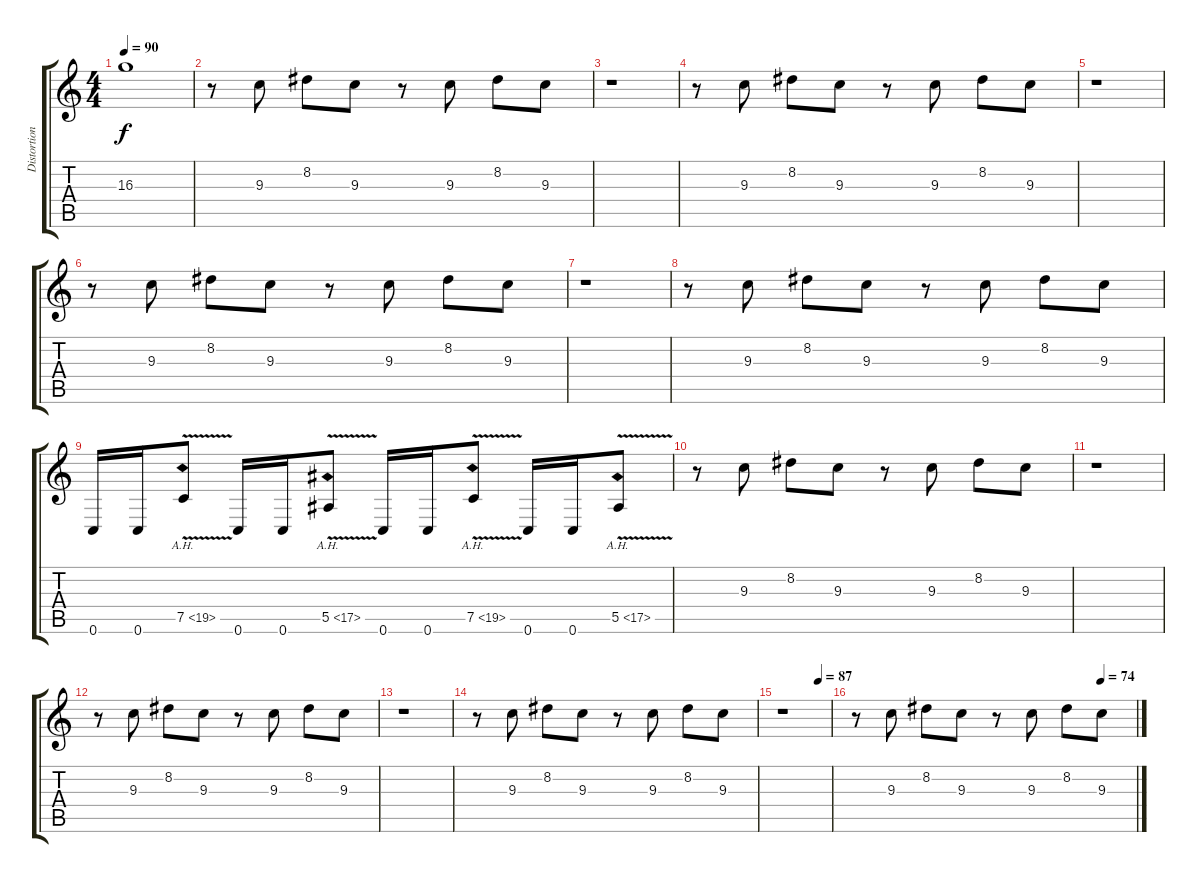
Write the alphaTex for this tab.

\track ("Distortion Guitar" "Distortion") {instrument distortionguitar}
\staff {score tabs}
\tuning (C4 G3 Eb3 Bb2 F2 C2) {hide}
\ts (4 4)
\tempo 90
\clef g2
\ks c
16.3.1{dy f} |
r.8 9.3.8 8.2.8 9.3.8 r.8 9.3.8 8.2.8 9.3.8 |
r.1 |
r.8 9.3.8 8.2.8 9.3.8 r.8 9.3.8 8.2.8 9.3.8 |
r.1 |
r.8 9.3.8 8.2.8 9.3.8 r.8 9.3.8 8.2.8 9.3.8 |
r.1 |
r.8 9.3.8 8.2.8 9.3.8 r.8 9.3.8 8.2.8 9.3.8 |
0.6.16 0.6.16 7.5{ah 12 v}.8 0.6.16 0.6.16 5.5{ah 12 v}.8 0.6.16 0.6.16 7.5{ah 12 v}.8 0.6.16 0.6.16 5.5{ah 12 v}.8 |
r.8 9.3.8 8.2.8 9.3.8 r.8 9.3.8 8.2.8 9.3.8 |
r.1 |
r.8 9.3.8 8.2.8 9.3.8 r.8 9.3.8 8.2.8 9.3.8 |
r.1 |
r.8 9.3.8 8.2.8 9.3.8 r.8 9.3.8 8.2.8 9.3.8 |
\tempo (87 0.75)
r.1 |
\tempo (74 0.875)
r.8 9.3.8 8.2.8 9.3.8 r.8 9.3.8 8.2.8 9.3.8
